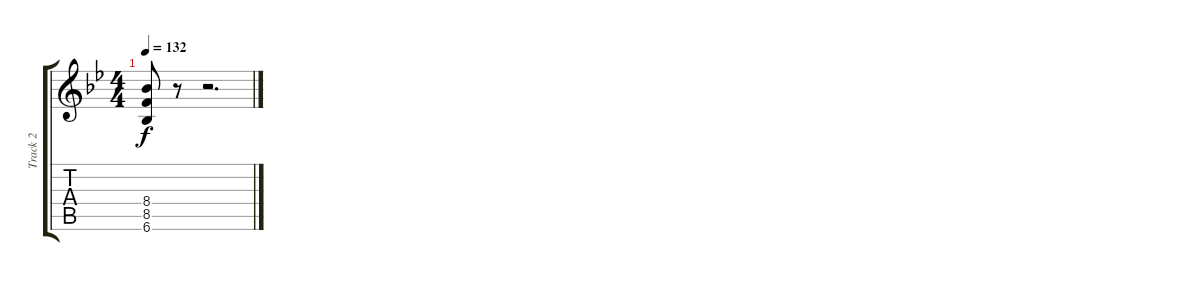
\track ("Track 2" "Track 2") {instrument overdrivenguitar}
\staff {score tabs}
\tuning (E4 B3 G3 D3 A2 E2) {hide}
\ts (4 4)
\tempo 132
\clef g2
\ks bb
(8.4 8.5 6.6).8{dy f} r.8 r.2{d}
